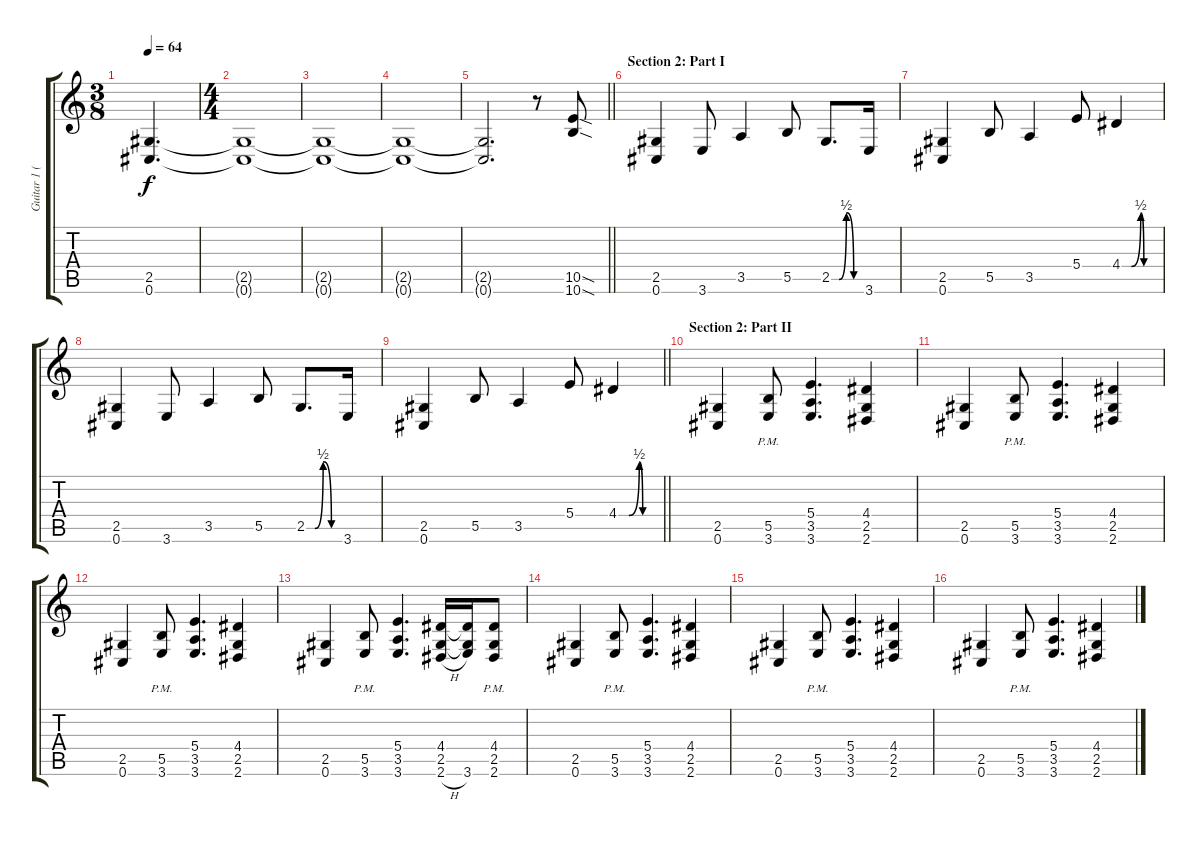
\track ("Guitar 1 (Distortion)" "Guitar 1 (") {instrument distortionguitar}
\staff {score tabs}
\tuning (Db4 Ab3 E3 B2 Gb2 Db2) {hide}
\ts (3 8)
\tempo 64
\clef g2
\ks c
(2.5{t} 0.6{t}).4{d dy f} |
\ts (4 4)
(2.5{t} 0.6{t}).1{volume 0} |
(2.5{t} 0.6{t}).1 |
(2.5{t} 0.6{t}).1 |
\barLineRight lightlight
(2.5{t} 0.6{t}).2{d} r.8 (10.5{sod} 10.6{sod}).8{volume 14} |
\section ("" "Section 2: Part I")
(2.5 0.6).4 3.6.8 3.5.4 5.5.8 2.5{be (custom 0 0 15 0 30 2 45 0 60 0)}.8{d} 3.6.16 |
(2.5 0.6).4 5.5.8 3.5.4 5.4.8 4.4{be (custom 0 0 15 0 30 2 35 0 45 0 60 0)}.4 |
(2.5 0.6).4 3.6.8 3.5.4 5.5.8 2.5{be (custom 0 0 15 0 30 2 45 0 60 0)}.8{d} 3.6.16 |
\barLineRight lightlight
(2.5 0.6).4 5.5.8 3.5.4 5.4.8 4.4{be (custom 0 0 15 0 30 2 35 0 45 0 60 0)}.4 |
\section ("" "Section 2: Part II")
(2.5 0.6).4 (5.5{pm} 3.6{pm}).8 (5.4 3.5 3.6).4{d} (4.4 2.5 2.6).4 |
(2.5 0.6).4 (5.5{pm} 3.6{pm}).8 (5.4 3.5 3.6).4{d} (4.4 2.5 2.6).4 |
(2.5 0.6).4 (5.5{pm} 3.6{pm}).8 (5.4 3.5 3.6).4{d} (4.4 2.5 2.6).4 |
(2.5 0.6).4 (5.5{pm} 3.6{pm}).8 (5.4 3.5 3.6).4{d} (4.4 2.5 2.6{h}).16 (4.4{t} 2.5{t} 3.6).16 (4.4{pm} 2.5{pm} 2.6{pm}).8 |
(2.5 0.6).4 (5.5{pm} 3.6{pm}).8 (5.4 3.5 3.6).4{d} (4.4 2.5 2.6).4 |
(2.5 0.6).4 (5.5{pm} 3.6{pm}).8 (5.4 3.5 3.6).4{d} (4.4 2.5 2.6).4 |
(2.5 0.6).4 (5.5{pm} 3.6{pm}).8 (5.4 3.5 3.6).4{d} (4.4 2.5 2.6).4
